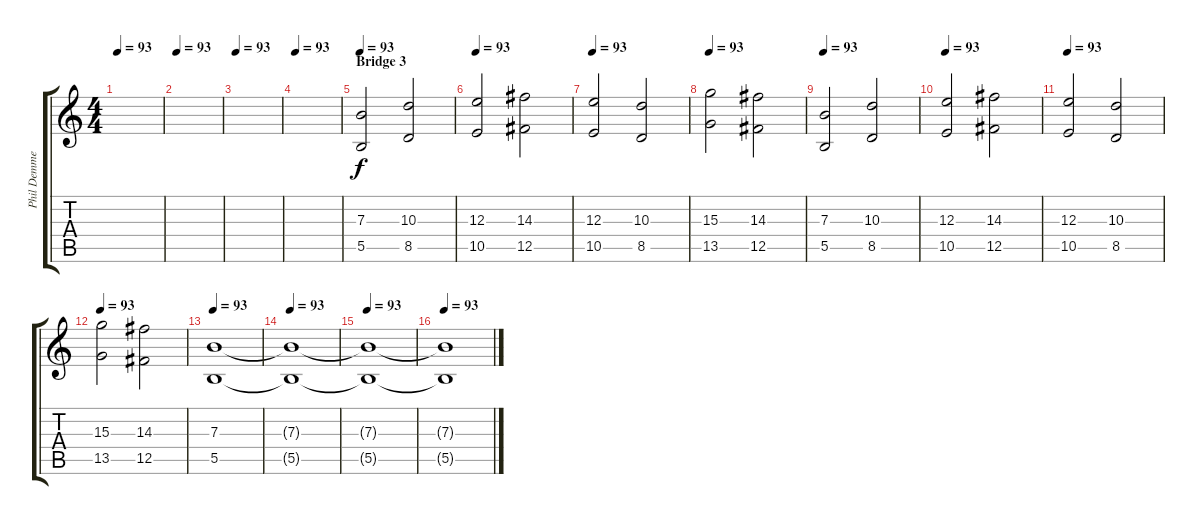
\track ("Phil Demmel" "Phil Demme") {instrument distortionguitar}
\staff {score tabs}
\tuning (Db4 Ab3 E3 B2 Gb2 B1) {hide}
\ts (4 4)
\tempo 93
\clef g2
\ks c
|
\tempo 93
|
\tempo 93
|
\tempo 93
|
\section ("" "Bridge 3")
\tempo 93
(7.3 5.5).2{volume 16} (10.3 8.5).2 |
\tempo 93
(12.3 10.5).2 (14.3 12.5).2 |
\tempo 93
(12.3 10.5).2 (10.3 8.5).2 |
\tempo 93
(15.3 13.5).2 (14.3 12.5).2 |
\tempo 93
(7.3 5.5).2 (10.3 8.5).2 |
\tempo 93
(12.3 10.5).2 (14.3 12.5).2 |
\tempo 93
(12.3 10.5).2 (10.3 8.5).2 |
\tempo 93
(15.3 13.5).2 (14.3 12.5).2 |
\tempo 93
(7.3 5.5).1 |
\tempo 93
(7.3{t} 5.5{t}).1 |
\tempo 93
(7.3{t} 5.5{t}).1 |
\tempo 93
(7.3{t} 5.5{t}).1
